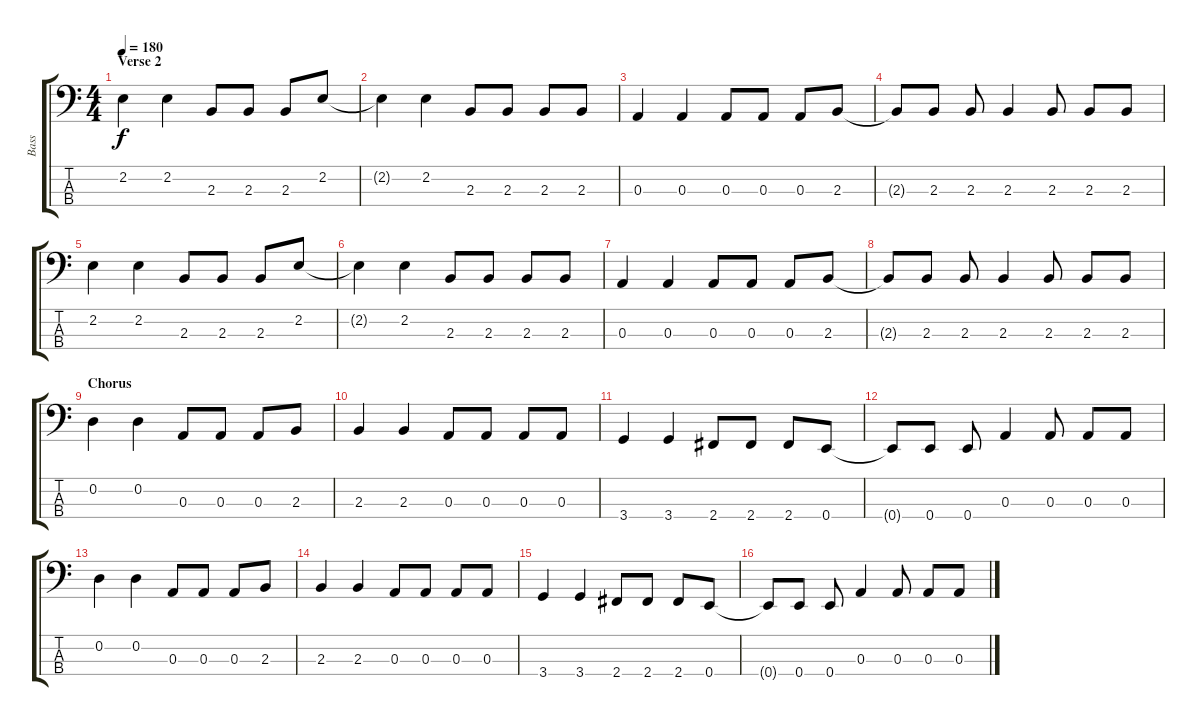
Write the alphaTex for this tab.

\track ("Bass" "Bass") {instrument electricbassfinger}
\staff {score tabs}
\tuning (G2 D2 A1 E1) {hide}
\ts (4 4)
\section ("" "Verse 2")
\tempo 180
\clef f4
\ks c
2.2.4{dy f} 2.2.4 2.3.8 2.3.8 2.3.8 2.2.8 |
2.2{t}.4 2.2.4 2.3.8 2.3.8 2.3.8 2.3.8 |
0.3.4 0.3.4 0.3.8 0.3.8 0.3.8 2.3.8 |
2.3{t}.8 2.3.8 2.3.8 2.3.4 2.3.8 2.3.8 2.3.8 |
2.2.4 2.2.4 2.3.8 2.3.8 2.3.8 2.2.8 |
2.2{t}.4 2.2.4 2.3.8 2.3.8 2.3.8 2.3.8 |
0.3.4 0.3.4 0.3.8 0.3.8 0.3.8 2.3.8 |
2.3{t}.8 2.3.8 2.3.8 2.3.4 2.3.8 2.3.8 2.3.8 |
\section ("" "Chorus")
0.2.4 0.2.4 0.3.8 0.3.8 0.3.8 2.3.8 |
2.3.4 2.3.4 0.3.8 0.3.8 0.3.8 0.3.8 |
3.4.4 3.4.4 2.4.8 2.4.8 2.4.8 0.4.8 |
0.4{t}.8 0.4.8 0.4.8 0.3.4 0.3.8 0.3.8 0.3.8 |
0.2.4 0.2.4 0.3.8 0.3.8 0.3.8 2.3.8 |
2.3.4 2.3.4 0.3.8 0.3.8 0.3.8 0.3.8 |
3.4.4 3.4.4 2.4.8 2.4.8 2.4.8 0.4.8 |
0.4{t}.8 0.4.8 0.4.8 0.3.4 0.3.8 0.3.8 0.3.8
